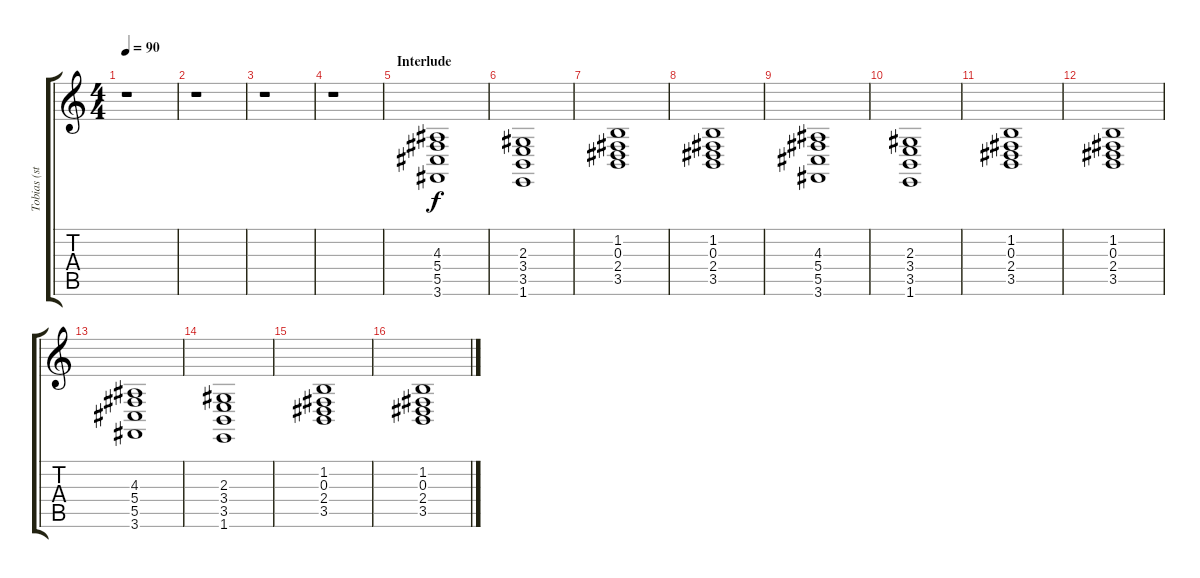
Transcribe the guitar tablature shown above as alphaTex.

\track ("Tobias (strings)" "Tobias (st") {instrument synthstrings2}
\staff {score tabs}
\tuning (Eb4 Bb3 Gb3 Db3 Ab2 Eb2) {hide}
\ts (4 4)
\tempo 90
\clef g2
\ks c
r.1{dy f} |
r.1 |
r.1 |
r.1 |
\section ("" "Interlude")
(4.3 5.4 5.5 3.6).1 |
(2.3 3.4 3.5 1.6).1 |
(1.2 0.3 2.4 3.5).1 |
(1.2 0.3 2.4 3.5).1 |
(4.3 5.4 5.5 3.6).1 |
(2.3 3.4 3.5 1.6).1 |
(1.2 0.3 2.4 3.5).1 |
(1.2 0.3 2.4 3.5).1 |
(4.3 5.4 5.5 3.6).1 |
(2.3 3.4 3.5 1.6).1 |
(1.2 0.3 2.4 3.5).1 |
(1.2 0.3 2.4 3.5).1
